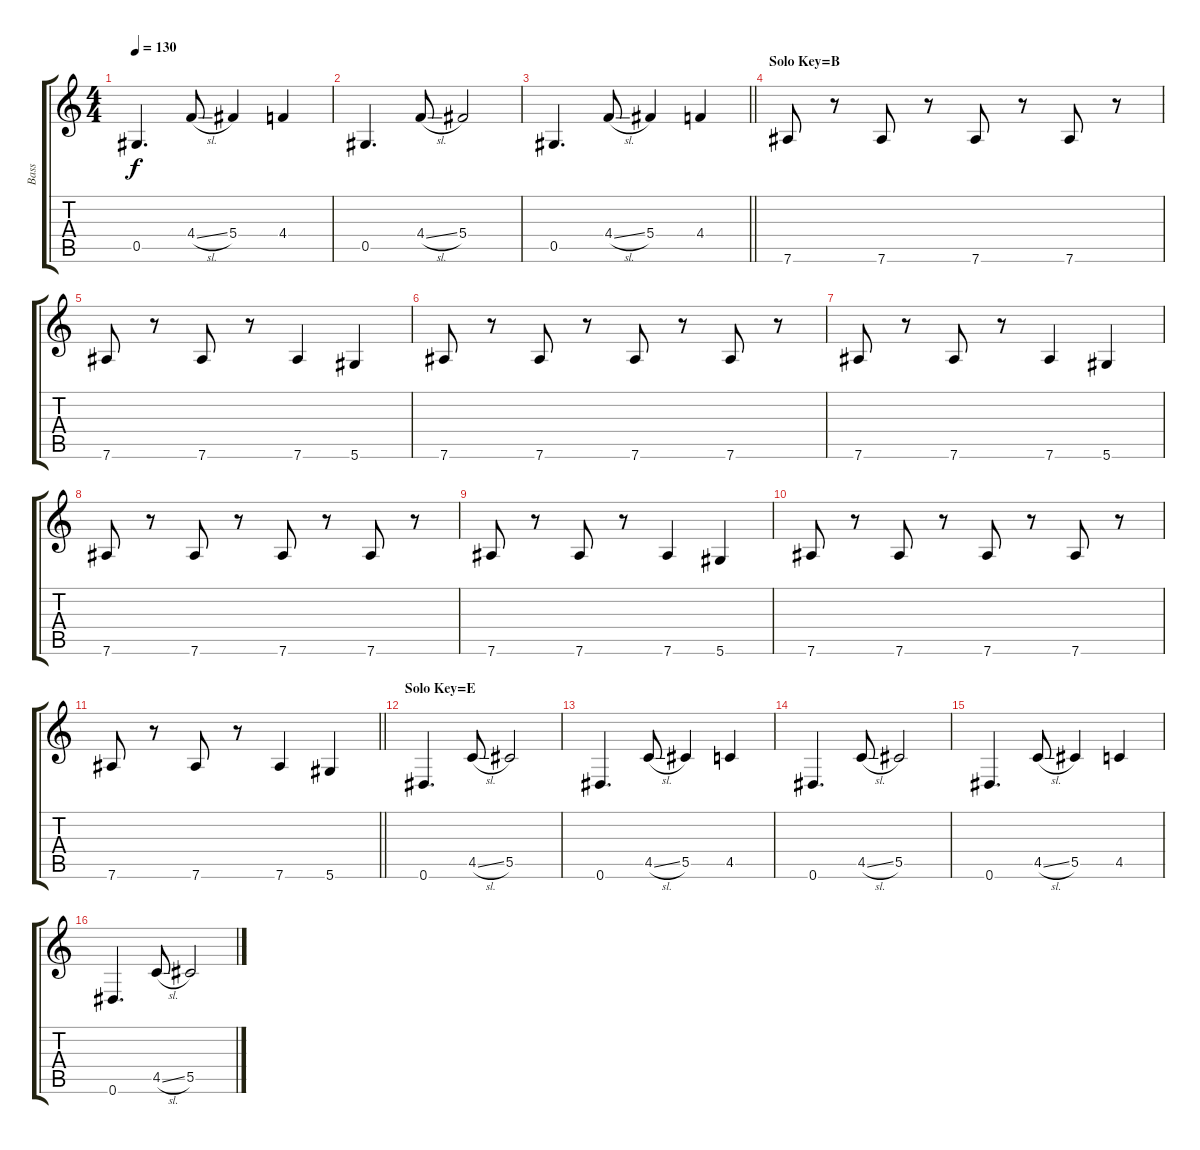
\track ("Bass" "Bass") {instrument electricbasspick}
\staff {score tabs}
\tuning (Eb4 Bb3 Gb3 Db3 Ab2 Eb2) {hide}
\ts (4 4)
\tempo 130
\clef g2
\ks c
0.5.4{d dy f} 4.4{sl}.8 5.4.4 4.4.4 |
0.5.4{d} 4.4{sl}.8 5.4.2 |
\barLineRight lightlight
0.5.4{d} 4.4{sl}.8 5.4.4 4.4.4 |
\section ("" "Solo Key=B")
7.6.8 r.8 7.6.8 r.8 7.6.8 r.8 7.6.8 r.8 |
7.6.8 r.8 7.6.8 r.8 7.6.4 5.6.4 |
7.6.8 r.8 7.6.8 r.8 7.6.8 r.8 7.6.8 r.8 |
7.6.8 r.8 7.6.8 r.8 7.6.4 5.6.4 |
7.6.8 r.8 7.6.8 r.8 7.6.8 r.8 7.6.8 r.8 |
7.6.8 r.8 7.6.8 r.8 7.6.4 5.6.4 |
7.6.8 r.8 7.6.8 r.8 7.6.8 r.8 7.6.8 r.8 |
\barLineRight lightlight
7.6.8 r.8 7.6.8 r.8 7.6.4 5.6.4 |
\section ("" "Solo Key=E")
0.6.4{d} 4.5{sl}.8 5.5.2 |
0.6.4{d} 4.5{sl}.8 5.5.4 4.5.4 |
0.6.4{d} 4.5{sl}.8 5.5.2 |
0.6.4{d} 4.5{sl}.8 5.5.4 4.5.4 |
0.6.4{d} 4.5{sl}.8 5.5.2
